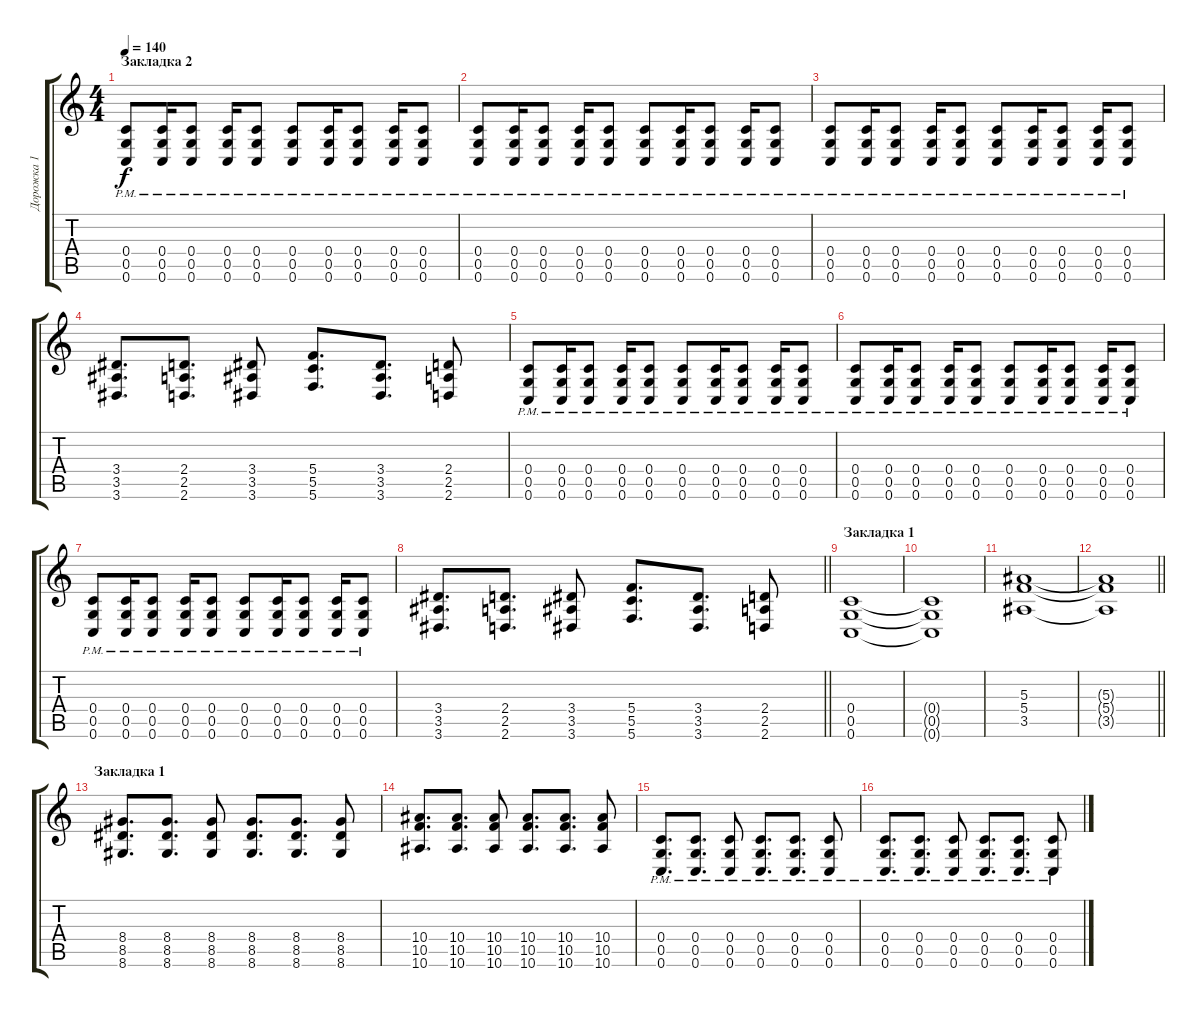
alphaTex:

\track ("Дорожка 1" "Дорожка 1") {instrument overdrivenguitar}
\staff {score tabs}
\tuning (D4 A3 F3 C3 G2 C2) {hide}
\ts (4 4)
\section ("" "Закладка 2")
\tempo 140
\clef g2
\ks c
(0.4{pm} 0.5{pm} 0.6{pm}).8{dy f} (0.4{pm} 0.5{pm} 0.6{pm}).16 (0.4{pm} 0.5 0.6{pm}).8 (0.4{pm} 0.5{pm} 0.6{pm}).16 (0.4{pm} 0.5{pm} 0.6{pm}).8 (0.4{pm} 0.5{pm} 0.6{pm}).8 (0.4{pm} 0.5{pm} 0.6{pm}).16 (0.4{pm} 0.5{pm} 0.6{pm}).8 (0.4{pm} 0.5{pm} 0.6{pm}).16 (0.4{pm} 0.5{pm} 0.6{pm}).8 |
(0.4{pm} 0.5{pm} 0.6{pm}).8 (0.4{pm} 0.5{pm} 0.6{pm}).16 (0.4{pm} 0.5 0.6{pm}).8 (0.4{pm} 0.5{pm} 0.6{pm}).16 (0.4{pm} 0.5{pm} 0.6{pm}).8 (0.4{pm} 0.5{pm} 0.6{pm}).8 (0.4{pm} 0.5{pm} 0.6{pm}).16 (0.4{pm} 0.5{pm} 0.6{pm}).8 (0.4{pm} 0.5{pm} 0.6{pm}).16 (0.4{pm} 0.5{pm} 0.6{pm}).8 |
(0.4{pm} 0.5{pm} 0.6{pm}).8 (0.4{pm} 0.5{pm} 0.6{pm}).16 (0.4{pm} 0.5 0.6{pm}).8 (0.4{pm} 0.5{pm} 0.6{pm}).16 (0.4{pm} 0.5{pm} 0.6{pm}).8 (0.4{pm} 0.5{pm} 0.6{pm}).8 (0.4{pm} 0.5{pm} 0.6{pm}).16 (0.4{pm} 0.5{pm} 0.6{pm}).8 (0.4{pm} 0.5{pm} 0.6{pm}).16 (0.4{pm} 0.5{pm} 0.6{pm}).8 |
(3.4 3.5 3.6).8{d} (2.4 2.5 2.6).8{d} (3.4 3.5 3.6).8 (5.4 5.5 5.6).8{d} (3.4 3.5 3.6).8{d} (2.4 2.5 2.6).8 |
(0.4{pm} 0.5{pm} 0.6{pm}).8 (0.4{pm} 0.5{pm} 0.6{pm}).16 (0.4{pm} 0.5 0.6{pm}).8 (0.4{pm} 0.5{pm} 0.6{pm}).16 (0.4{pm} 0.5{pm} 0.6{pm}).8 (0.4{pm} 0.5{pm} 0.6{pm}).8 (0.4{pm} 0.5{pm} 0.6{pm}).16 (0.4{pm} 0.5{pm} 0.6{pm}).8 (0.4{pm} 0.5{pm} 0.6{pm}).16 (0.4{pm} 0.5{pm} 0.6{pm}).8 |
(0.4{pm} 0.5{pm} 0.6{pm}).8 (0.4{pm} 0.5{pm} 0.6{pm}).16 (0.4{pm} 0.5 0.6{pm}).8 (0.4{pm} 0.5{pm} 0.6{pm}).16 (0.4{pm} 0.5{pm} 0.6{pm}).8 (0.4{pm} 0.5{pm} 0.6{pm}).8 (0.4{pm} 0.5{pm} 0.6{pm}).16 (0.4{pm} 0.5{pm} 0.6{pm}).8 (0.4{pm} 0.5{pm} 0.6{pm}).16 (0.4{pm} 0.5{pm} 0.6{pm}).8 |
(0.4{pm} 0.5{pm} 0.6{pm}).8 (0.4{pm} 0.5{pm} 0.6{pm}).16 (0.4{pm} 0.5 0.6{pm}).8 (0.4{pm} 0.5{pm} 0.6{pm}).16 (0.4{pm} 0.5{pm} 0.6{pm}).8 (0.4{pm} 0.5{pm} 0.6{pm}).8 (0.4{pm} 0.5{pm} 0.6{pm}).16 (0.4{pm} 0.5{pm} 0.6{pm}).8 (0.4{pm} 0.5{pm} 0.6{pm}).16 (0.4{pm} 0.5{pm} 0.6{pm}).8 |
\barLineRight lightlight
(3.4 3.5 3.6).8{d} (2.4 2.5 2.6).8{d} (3.4 3.5 3.6).8 (5.4 5.5 5.6).8{d} (3.4 3.5 3.6).8{d} (2.4 2.5 2.6).8 |
\section ("" "Закладка 1")
(0.4 0.5 0.6).1 |
(0.4{t} 0.5{t} 0.6{t}).1 |
(5.3 5.4 3.5).1 |
\barLineRight lightlight
(5.3{t} 5.4{t} 3.5{t}).1 |
\section ("" "Закладка 1")
(8.4 8.5 8.6).8{d} (8.4 8.5 8.6).8{d} (8.4 8.5 8.6).8 (8.4 8.5 8.6).8{d} (8.4 8.5 8.6).8{d} (8.4 8.5 8.6).8 |
(10.4 10.5 10.6).8{d} (10.4 10.5 10.6).8{d} (10.4 10.5 10.6).8 (10.4 10.5 10.6).8{d} (10.4 10.5 10.6).8{d} (10.4 10.5 10.6).8 |
(0.4{pm} 0.5{pm} 0.6{pm}).8{d} (0.4{pm} 0.5{pm} 0.6{pm}).8{d} (0.4{pm} 0.5{pm} 0.6{pm}).8 (0.4{pm} 0.5{pm} 0.6{pm}).8{d} (0.4{pm} 0.5{pm} 0.6{pm}).8{d} (0.4{pm} 0.5{pm} 0.6{pm}).8 |
(0.4{pm} 0.5{pm} 0.6{pm}).8{d} (0.4{pm} 0.5{pm} 0.6{pm}).8{d} (0.4{pm} 0.5{pm} 0.6{pm}).8 (0.4{pm} 0.5{pm} 0.6{pm}).8{d} (0.4{pm} 0.5{pm} 0.6{pm}).8{d} (0.4{pm} 0.5{pm} 0.6{pm}).8
